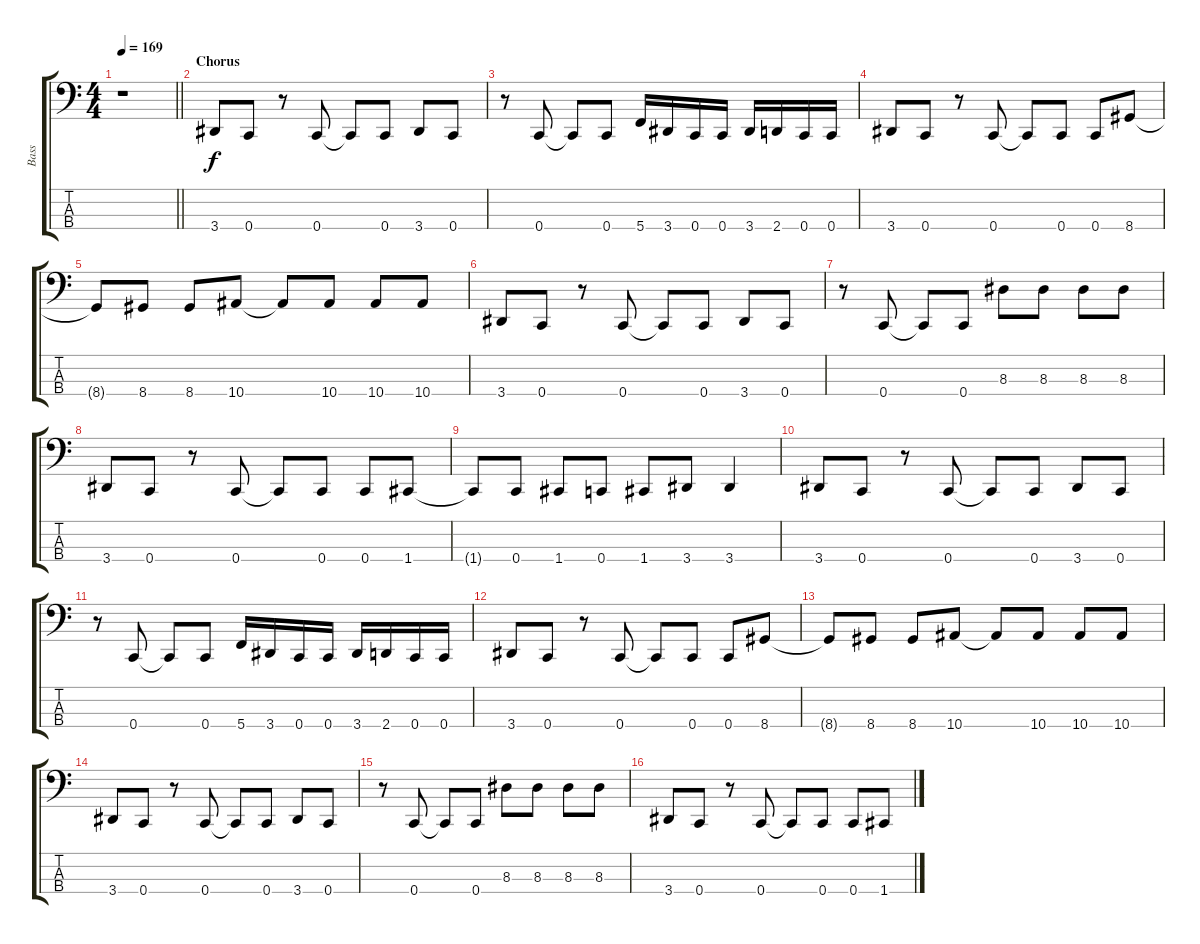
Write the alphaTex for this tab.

\track ("Bass" "Bass") {instrument electricbasspick}
\staff {score tabs}
\tuning (F2 C2 G1 C1) {hide}
\ts (4 4)
\tempo 169
\clef f4
\barLineRight lightlight
\ks c
r.1{dy f} |
\section ("" "Chorus")
3.4.8 0.4.8 r.8 0.4.8 0.4{t}.8 0.4.8 3.4.8 0.4.8 |
r.8 0.4.8 0.4{t}.8 0.4.8 5.4.16 3.4.16 0.4.16 0.4.16 3.4.16 2.4.16 0.4.16 0.4.16 |
3.4.8 0.4.8 r.8 0.4.8 0.4{t}.8 0.4.8 0.4.8 8.4.8 |
8.4{t}.8 8.4.8 8.4.8 10.4.8 10.4{t}.8 10.4.8 10.4.8 10.4.8 |
3.4.8 0.4.8 r.8 0.4.8 0.4{t}.8 0.4.8 3.4.8 0.4.8 |
r.8 0.4.8 0.4{t}.8 0.4.8 8.3.8 8.3.8 8.3.8 8.3.8 |
3.4.8 0.4.8 r.8 0.4.8 0.4{t}.8 0.4.8 0.4.8 1.4.8 |
1.4{t}.8 0.4.8 1.4.8 0.4.8 1.4.8 3.4.8 3.4.4 |
3.4.8 0.4.8 r.8 0.4.8 0.4{t}.8 0.4.8 3.4.8 0.4.8 |
r.8 0.4.8 0.4{t}.8 0.4.8 5.4.16 3.4.16 0.4.16 0.4.16 3.4.16 2.4.16 0.4.16 0.4.16 |
3.4.8 0.4.8 r.8 0.4.8 0.4{t}.8 0.4.8 0.4.8 8.4.8 |
8.4{t}.8 8.4.8 8.4.8 10.4.8 10.4{t}.8 10.4.8 10.4.8 10.4.8 |
3.4.8 0.4.8 r.8 0.4.8 0.4{t}.8 0.4.8 3.4.8 0.4.8 |
r.8 0.4.8 0.4{t}.8 0.4.8 8.3.8 8.3.8 8.3.8 8.3.8 |
3.4.8 0.4.8 r.8 0.4.8 0.4{t}.8 0.4.8 0.4.8 1.4.8
